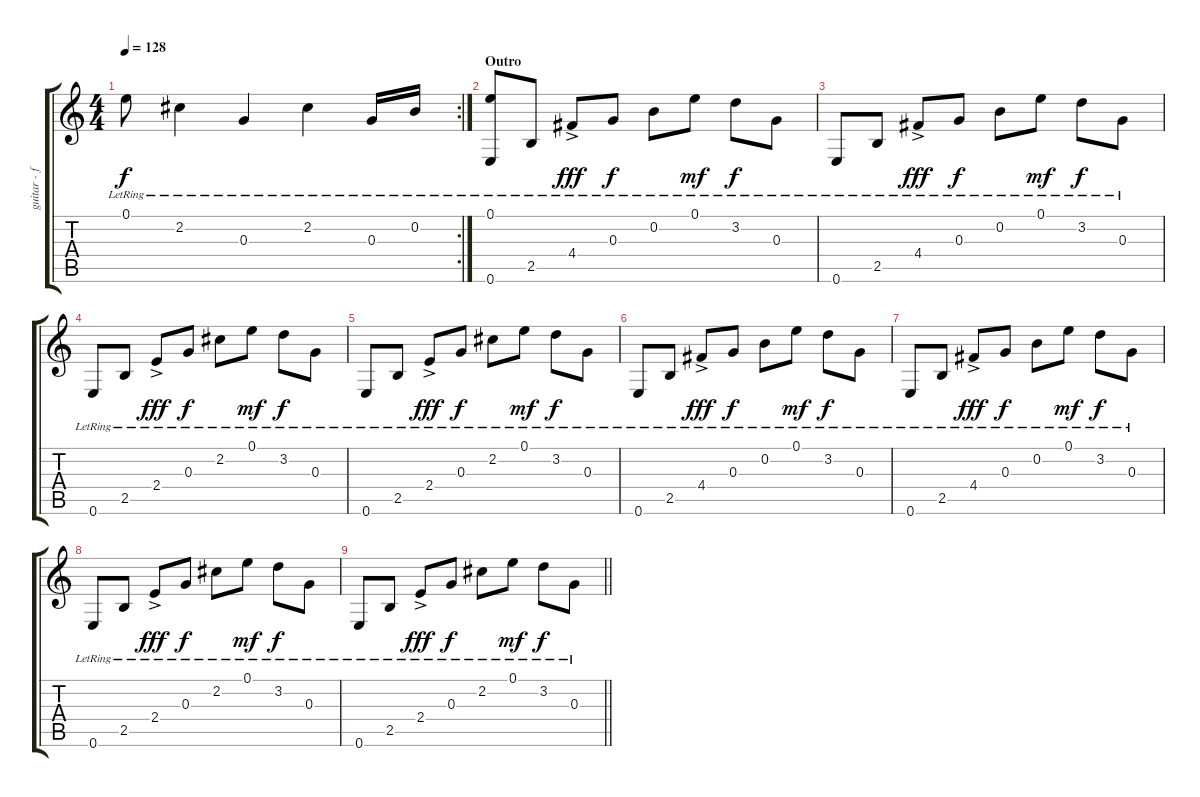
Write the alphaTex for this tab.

\track ("guitar - fingers" "guitar - f") {instrument acousticguitarsteel}
\staff {score tabs}
\tuning (E4 B3 G3 D3 A2 E2) {hide}
\rc 2
\ts (4 4)
\tempo 128
\clef g2
\ks c
0.1{lr}.8{dy f} 2.2{lr}.4 0.3{lr}.4 2.2{lr}.4 0.3{lr}.16 0.2{lr}.16 |
\section ("" "Outro")
(0.1{lr} 0.6{lr}).8{volume 11} 2.5{lr}.8 4.4{ac lr}.8{dy fff} 0.3{lr}.8{dy f} 0.2{lr}.8 0.1{lr}.8{dy mf} 3.2{lr}.8{dy f} 0.3{lr}.8 |
0.6{lr}.8 2.5{lr}.8 4.4{ac lr}.8{dy fff} 0.3{lr}.8{dy f} 0.2{lr}.8 0.1{lr}.8{dy mf} 3.2{lr}.8{dy f} 0.3{lr}.8 |
0.6{lr}.8 2.5{lr}.8 2.4{ac lr}.8{dy fff} 0.3{lr}.8{dy f} 2.2{lr}.8 0.1{lr}.8{dy mf} 3.2{lr}.8{dy f} 0.3{lr}.8 |
0.6{lr}.8 2.5{lr}.8 2.4{ac lr}.8{dy fff} 0.3{lr}.8{dy f} 2.2{lr}.8 0.1{lr}.8{dy mf} 3.2{lr}.8{dy f} 0.3{lr}.8 |
0.6{lr}.8{volume 0} 2.5{lr}.8 4.4{ac lr}.8{dy fff} 0.3{lr}.8{dy f} 0.2{lr}.8 0.1{lr}.8{dy mf} 3.2{lr}.8{dy f} 0.3{lr}.8 |
0.6{lr}.8 2.5{lr}.8 4.4{ac lr}.8{dy fff} 0.3{lr}.8{dy f} 0.2{lr}.8 0.1{lr}.8{dy mf} 3.2{lr}.8{dy f} 0.3{lr}.8 |
0.6{lr}.8 2.5{lr}.8 2.4{ac lr}.8{dy fff} 0.3{lr}.8{dy f} 2.2{lr}.8 0.1{lr}.8{dy mf} 3.2{lr}.8{dy f} 0.3{lr}.8 |
\barLineRight lightlight
0.6{lr}.8 2.5{lr}.8 2.4{ac lr}.8{dy fff} 0.3{lr}.8{dy f} 2.2{lr}.8 0.1{lr}.8{dy mf} 3.2{lr}.8{dy f} 0.3{lr}.8
